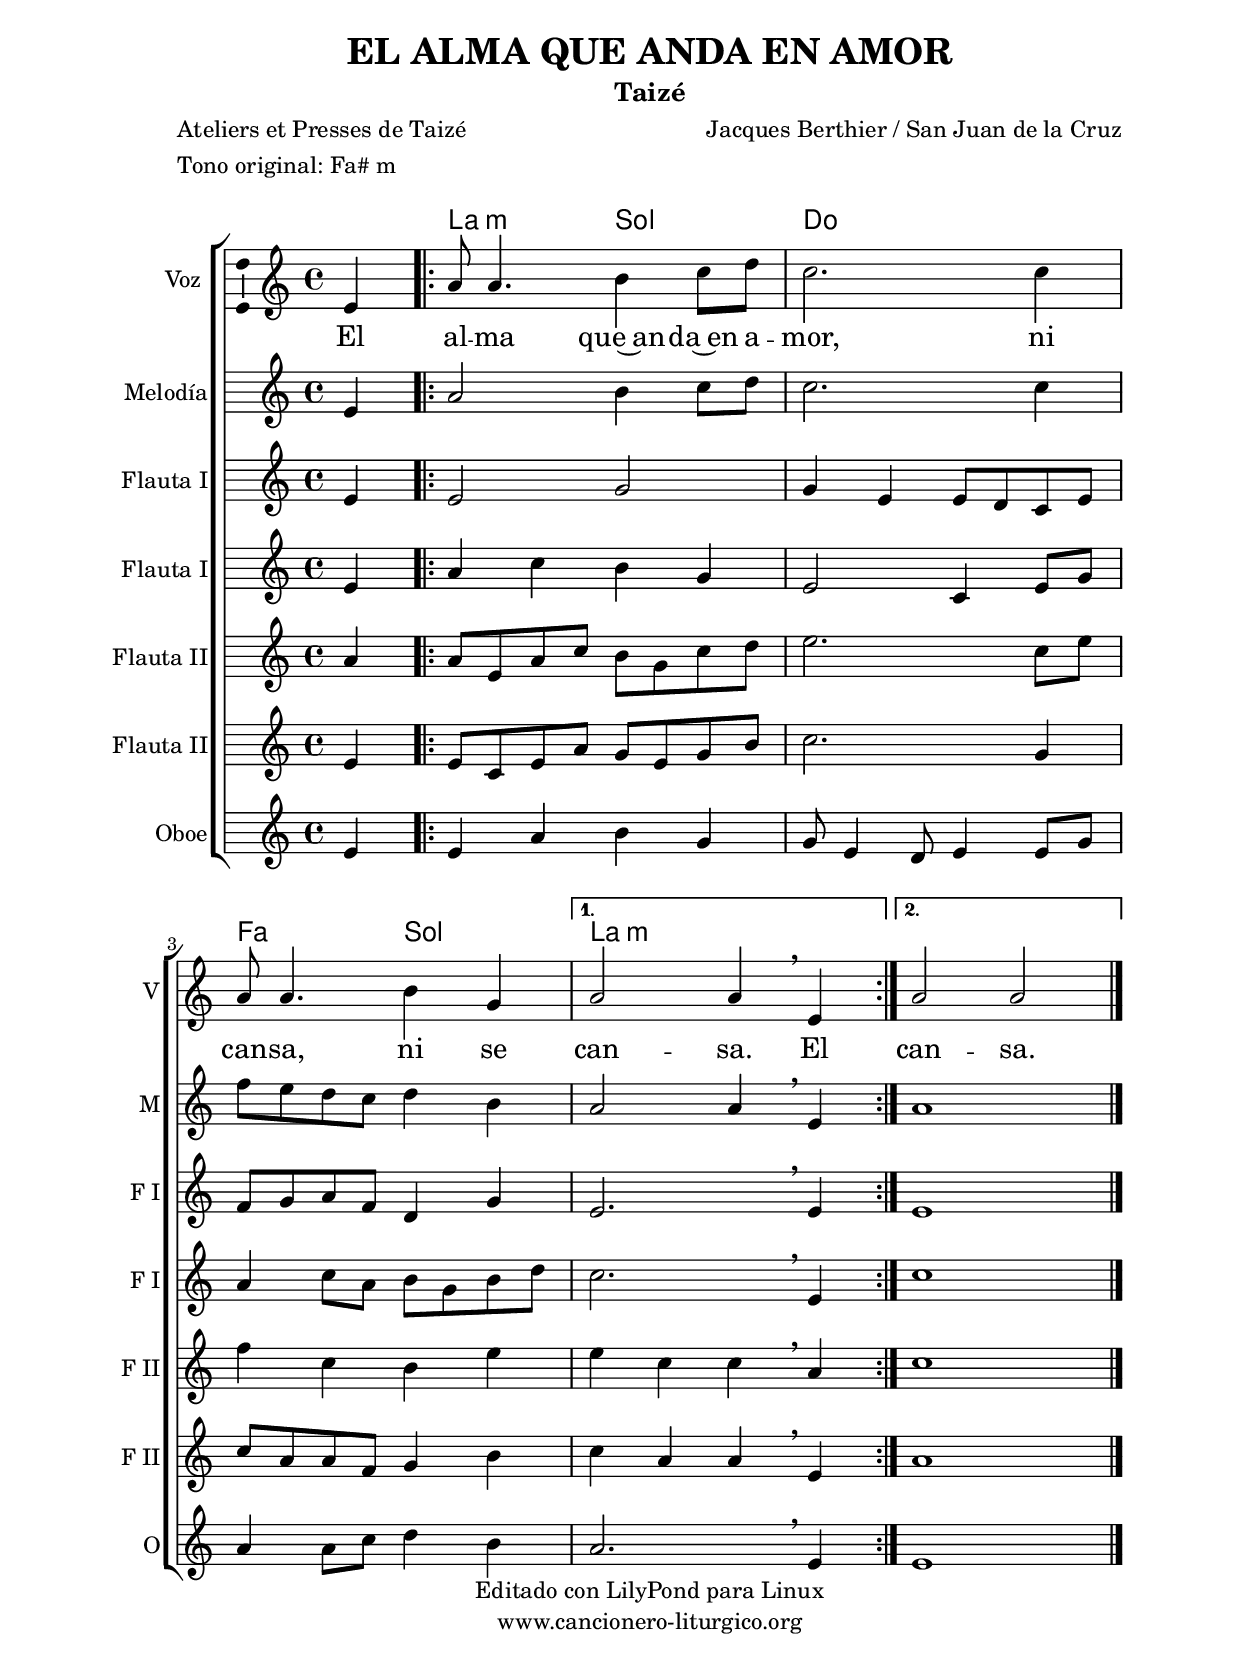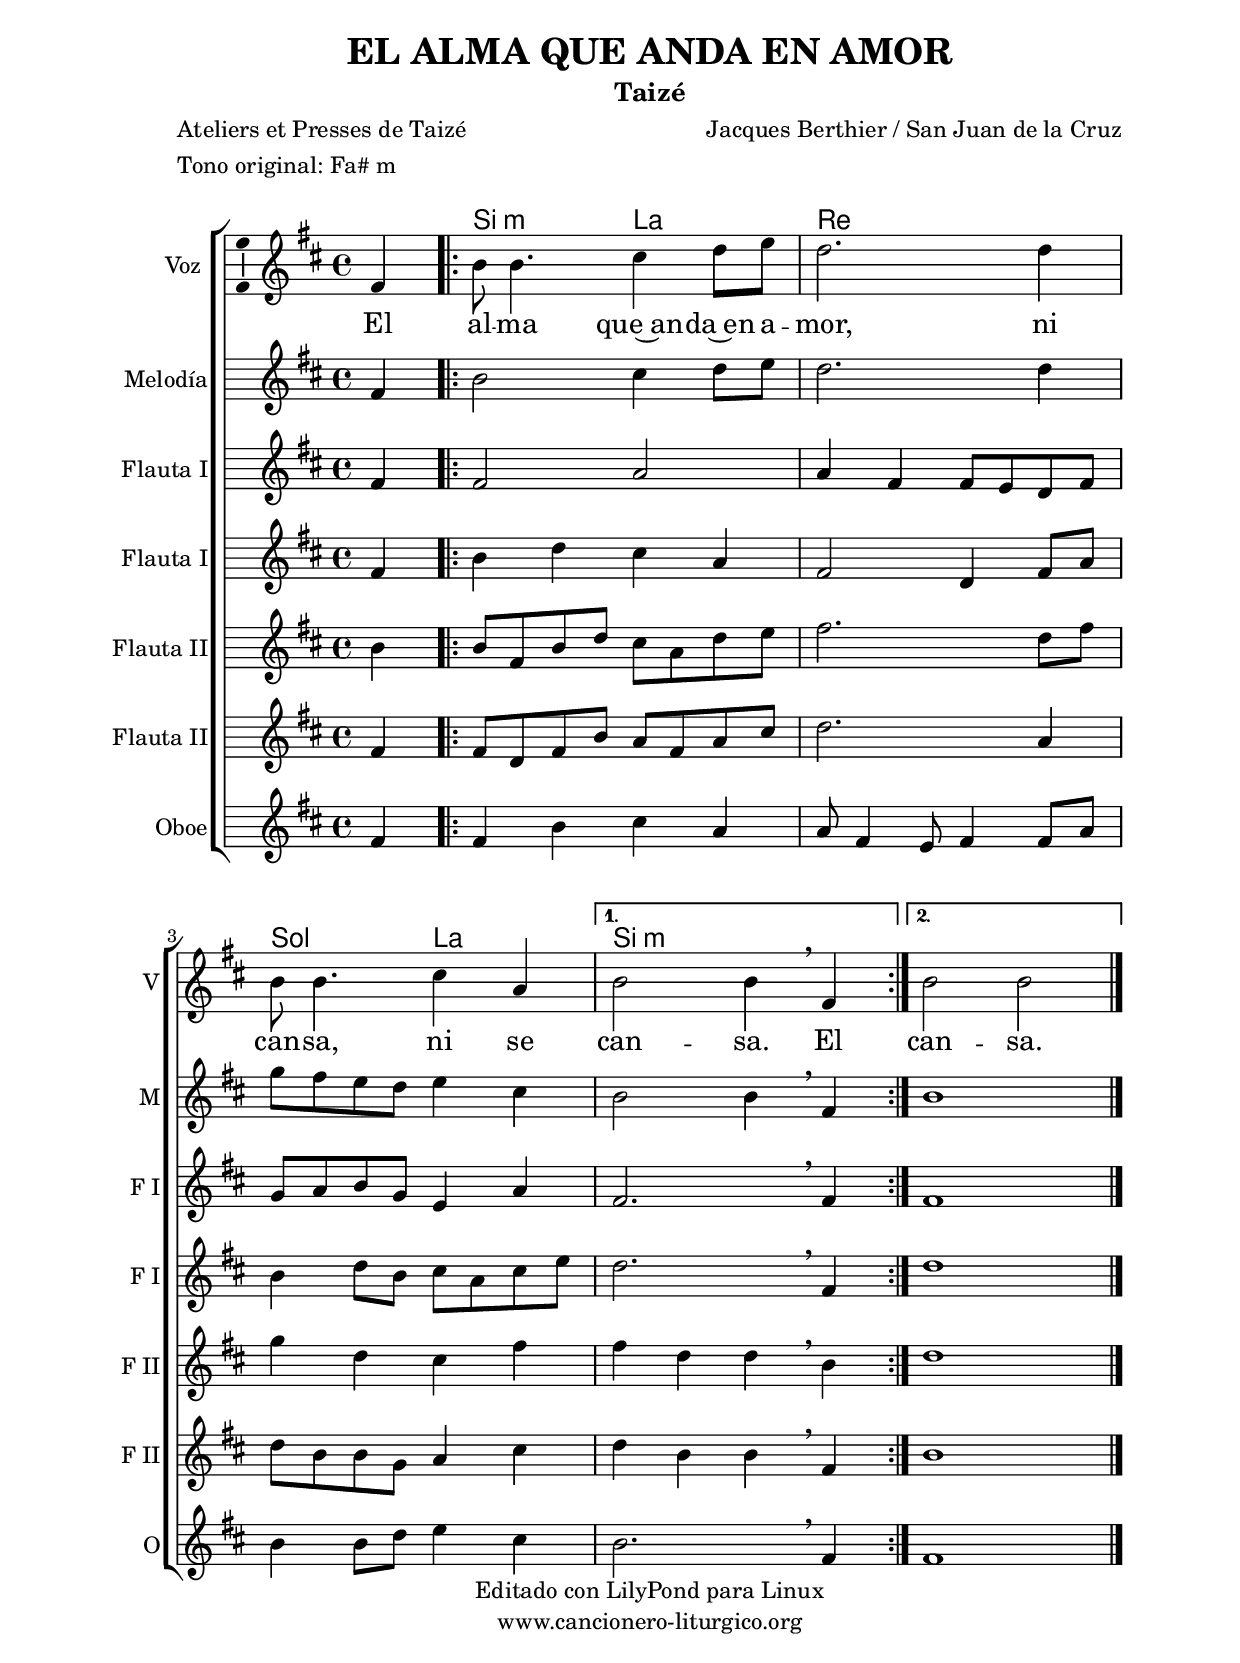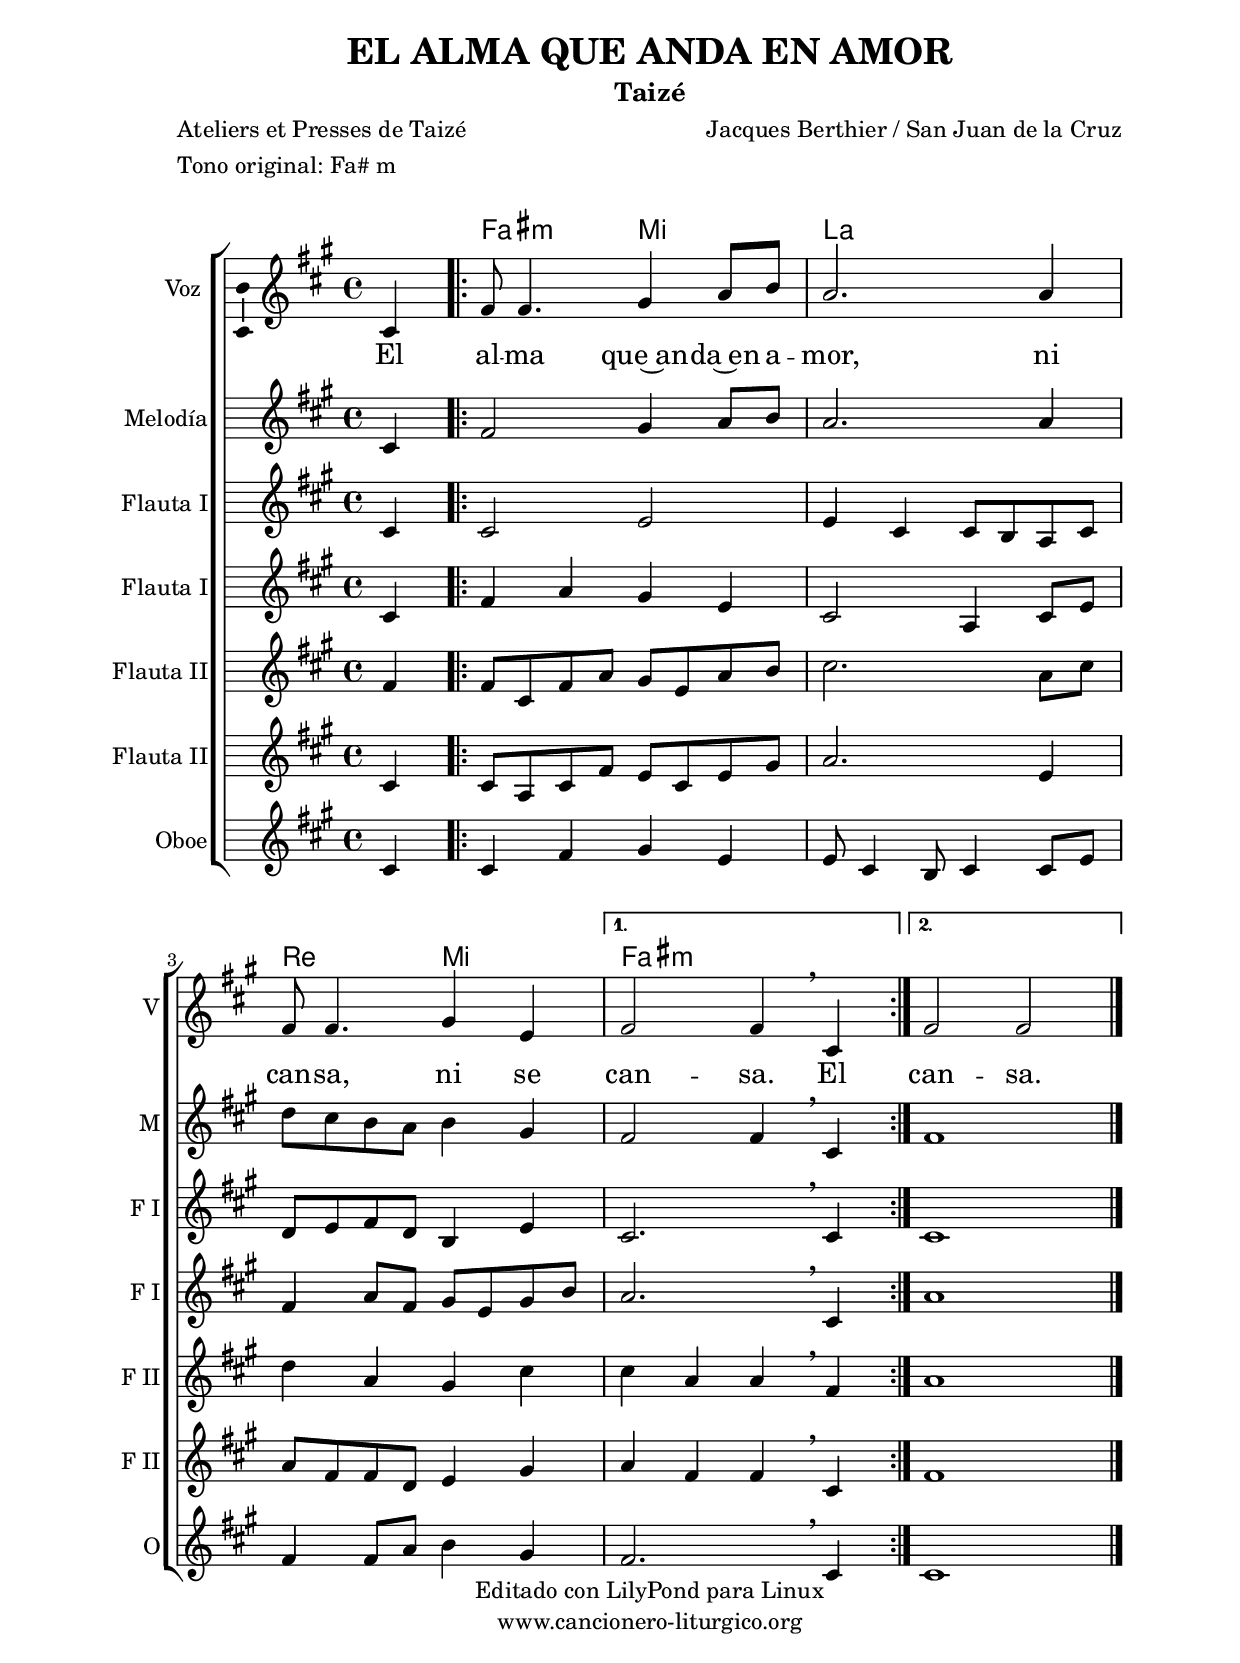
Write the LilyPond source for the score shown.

%
%para convertir .midi en .wav:
%timidity filename.midi -Ow -o finename.wav
%
%
%Para convertir de .wav a .mp3:
%lame -h -m j filename.wav
%
%
%para escuchar el midi:
%timidity nombrefichero.midi
%


%versión de lilypond para la que se ha escrito esta partitura:
\version "2.16.0"

	%Tamaño papel
	#(set-default-paper-size "a4")
	%Tamaño partitura
	#(set-global-staff-size 20)
	%No responde al pulsar sobre una nota
	#(ly:set-option 'point-and-click #f)

%parámetros del encabezamiento:
\header {
	title = "EL ALMA QUE ANDA EN AMOR"
	subtitle = "Taizé"
	composer = "Jacques Berthier / San Juan de la Cruz"
	poet = "Ateliers et Presses de Taizé"
	meter = "Tono original: Fa# m"
	arranger = ""
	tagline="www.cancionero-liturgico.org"
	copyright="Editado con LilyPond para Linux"
	}

%parámetros asociados al papel:
\paper  {
	oddHeaderMarkup = \markup {\fill-line { \on-the-fly #not-first-page \fromproperty #'header:title \on-the-fly #not-first-page \fromproperty #'header:composer }}
	evenHeaderMarkup = \markup {\fill-line { \fromproperty #'header:composer \fromproperty #'header:title }}
	#(set-paper-size "a4")
	print-page-number = ##f
	first-page-number = 1
	print-first-page-number = ##f
%	head-separation = 3.0 \cm
	top-margin = 2.0 \cm
	bottom-margin = 0.5\cm
%%%	bottom-margin = -2.0\cm
	left-margin = 3.0 \cm
	line-width = 16.0 \cm 
	indent = 8\mm
	interscoreline = 2.\mm
	between-system-space = 15\mm
%	para que las partituras no llenen la hoja:
	ragged-bottom = ##t
%	idem para la última hoja:
	ragged-last-bottom = ##f
%	para que las partituras llenen el ancho del papel:
	ragged-last = ##f
	after-title-space = 2.5 \cm
page-count=1
%system-count=8

	%Flexible Vertical Spacing
%	markup-markup-spacing =
%	#'((basic-distance . 15) (minimum-distance . 15) (padding . 3))
	markup-system-spacing =
	#'((basic-distance . 15) (minimum-distance . 15) (padding . 3))
	system-system-spacing =
	#'((basic-distance . 15) (minimum-distance . 15) (padding . 3))
	score-system-spacing =
	#'((basic-distance . 15) (minimum-distance . 15) (padding . 5))
%	top-system-spacing = % header
%	#'((basic-distance . 8) (minimum-distance . 0) (padding . 0))
%	top-markup-spacing =
%	#'((basic-distance . 20) (minimum-distance . 20) (padding . 0))
	last-bottom-spacing = % footer
	#'((basic-distance . 5) (minimum-distance . 5) (padding . 0))
%	score-markup-spacing =
%	#'((basic-distance . 16) (minimum-distance . 13) (padding . 0))

	}


%parámetros que afectan a toda la partitura:
global =  {
	%clave de sol (G):
	\clef G
	%armadura:
	\transpose a c
	\key fis \minor
	\tempo 4=78
	\set Score.tempoHideNote = ##t
	}


acordes = {
\italianChords
\chordmode {
	\transpose a c
{
s4 fis2:m e
a1
d2 e2
fis1:m
fis:m
}
}
}

melodia =

\transpose a c
{
\relative c''{
\time 4/4
\partial 4*1
cis4
\repeat volta 2 {
fis8 fis4. gis4 a8 b
a2. a4
fis8 fis4. gis4 e
}
\alternative{
{
fis2 fis4 \breathe cis4
}
{
fis2 fis
}
}
\bar "|."
}
}


melodiados =

\transpose a c
{
\relative c''{
\time 4/4
\partial 4*1
cis4
\repeat volta 2 {
fis2 gis4 a8 b
a2. a4
d8 cis b a b4 gis
}
\alternative{
{
fis2 fis4 \breathe cis
}
{
fis1
}
}
\bar "|."
}
}


melodiatres =

\transpose a c
{
\relative c''{
\time 4/4
\partial 4*1
cis4
\repeat volta 2 {
cis2 e
e4 cis cis8 b a cis
d8 e fis d b4 e
}
\alternative{
{
cis2. \breathe cis4
}
{
cis1
}
}
\bar "|."
}
}


melodiacuatro =

\transpose a c
{
\relative c''{
\time 4/4
\partial 4*1
cis4
\repeat volta 2 {
fis4 a gis e
cis2 a4 cis8 e
fis4 a8 fis gis e gis b
}
\alternative{
{
a2. \breathe cis,4
}
{
a'1
}
}
\bar "|."
}
}


melodiacinco =

\transpose a c
{
\relative c''{
\time 4/4
\partial 4*1
fis4
\repeat volta 2 {
fis8 cis fis a gis e a b
cis2. a8 cis
d4 a gis cis
}
\alternative{
{
cis4 a a \breathe fis
}
{
a1
}
}
\bar "|."
}
}


melodiaseis =

\transpose a c
{
\relative c''{
\time 4/4
\partial 4*1
cis4
\repeat volta 2 {
cis8 a cis fis e cis e gis
a2. e4
a8 fis fis d e4 gis
}
\alternative{
{
a4 fis fis \breathe cis
}
{
fis1
}
}
\bar "|."
}
}


melodiasiete =

\transpose a c
{
\relative c''{
\time 4/4
\partial 4*1
cis4
\repeat volta 2 {
cis4 fis gis e
e8 cis4 b8 cis4 cis8 e
fis4 fis8 a b4 gis
}
\alternative{
{
fis2. \breathe cis4
}
{
cis1
}
}
\bar "|."
}
}



texto = \lyricmode {
El al -- ma que~an -- da~en a -- mor,
ni can -- sa, ni se can -- sa. El
can -- sa.

}


acordesStaff = \context ChordNames = acordesStaff <<
	\set chordChanges = ##t
	\acordes
	>>


vozStaff = \context Voice = vozStaff
\with {\consists "Ambitus_engraver"}
<<
	\set Staff.instrumentName = "Voz"
	\set Staff.shortInstrumentName = "V"
%	\set Staff.midiInstrument = #"clarinet"
%	\set Staff.midiInstrument = #"cello"
%	\set Staff.midiInstrument = #"flute"
	\set Staff.midiInstrument = #"electric guitar (jazz)"
%	\set Staff.midiInstrument = #"english horn"
%	\set Staff.midiInstrument = #"violin"
%	\set Staff.midiInstrument = #"glockenspiel"
	\set Staff.midiMinimumVolume = #0.7
	\set Staff.midiMaximumVolume = #0.9
	\global
	\melodia
	>>

vozdosStaff = \context Voice = vozdosStaff
<<
	\set Staff.instrumentName = "Melodía"
	\set Staff.shortInstrumentName = "M"
	\override Staff.StaffSymbol #'staff-space = #(magstep -0.35)
	\set Staff.midiInstrument = #"electric guitar (jazz)"
	\set Staff.midiMinimumVolume = #0.7
	\set Staff.midiMaximumVolume = #0.9
	\global
	\melodiados
	>>

voztresStaff = \context Voice = voztresStaff
<<
	\set Staff.instrumentName = "Flauta I"
	\set Staff.shortInstrumentName = "F I"
	\override Staff.StaffSymbol #'staff-space = #(magstep -0.35)
	\set Staff.midiInstrument = #"flute"
	\set Staff.midiMinimumVolume = #0.7
	\set Staff.midiMaximumVolume = #0.9
	\global
	\melodiatres
	>>

vozcuatroStaff = \context Voice = vozcuatroStaff
<<
	\set Staff.instrumentName = "Flauta I"
	\set Staff.shortInstrumentName = "F I"
	\override Staff.StaffSymbol #'staff-space = #(magstep -0.35)
	\set Staff.midiInstrument = #"english horn"
	\set Staff.midiMinimumVolume = #0.7
	\set Staff.midiMaximumVolume = #0.9
	\global
	\melodiacuatro
	>>

vozcincoStaff = \context Voice = vozcincoStaff
<<
	\set Staff.instrumentName = "Flauta II"
	\set Staff.shortInstrumentName = "F II"
	\override Staff.StaffSymbol #'staff-space = #(magstep -0.35)
	\set Staff.midiInstrument = #"violin"
	\set Staff.midiMinimumVolume = #0.7
	\set Staff.midiMaximumVolume = #0.9
	\global
	\melodiacinco
	>>

vozseisStaff = \context Voice = vozseisStaff
<<
	\set Staff.instrumentName = "Flauta II"
	\set Staff.shortInstrumentName = "F II"
	\override Staff.StaffSymbol #'staff-space = #(magstep -0.35)
	\set Staff.midiInstrument = #"violin"
	\set Staff.midiMinimumVolume = #0.7
	\set Staff.midiMaximumVolume = #0.9
	\global
	\melodiaseis
	>>

vozsieteStaff = \context Voice = vozsieteStaff
<<
	\set Staff.instrumentName = "Oboe"
	\set Staff.shortInstrumentName = "O"
	\override Staff.StaffSymbol #'staff-space = #(magstep -0.35)
	\set Staff.midiInstrument = #"violin"
	\set Staff.midiMinimumVolume = #0.7
	\set Staff.midiMaximumVolume = #0.9
	\global
	\melodiasiete
	>>

textoStaff = \context Lyrics = textoStaff <<
	\lyricsto vozStaff \texto
	>>

\book {
	\score {
		\context ChoirStaff {
%			\override StaffGroup.SystemStartBracket #'collapse-height = #1
%			\override Score.SystemStartBar #'collapse-height = #1
			<<
			\acordesStaff
			\vozStaff
			\textoStaff
			\vozdosStaff
			\voztresStaff
			\vozcuatroStaff
			\vozcincoStaff
			\vozseisStaff
			\vozsieteStaff
			>>
			}
		\layout {
	    		\context {
				\Lyrics
				\override LyricText #'font-size = #2
				}
	   		 \context {
				\Score
				\override StaffSymbol #'staff-space = #(magstep +3)
				}
			}
		}
	\score {
		\unfoldRepeats
		\context ChoirStaff {
			<<
			\acordesStaff
			\vozStaff
			\vozdosStaff
			\voztresStaff
			\vozcuatroStaff
			\vozcincoStaff
			\vozseisStaff
			\vozsieteStaff
			>>
			}
		\midi {
	  		\context {
	  			\Score
				tempoWholesPerMinute = #(ly:make-moment 70 4)
				}
			}
		}
	}



#(define output-suffix "C")
\book {
	\score {
		\context ChoirStaff {
%			\override StaffGroup.SystemStartBracket #'collapse-height = #1
%			\override Score.SystemStartBar #'collapse-height = #1
\transpose c d
			<<
			\acordesStaff
			\vozStaff
			\textoStaff
			\vozdosStaff
			\voztresStaff
			\vozcuatroStaff
			\vozcincoStaff
			\vozseisStaff
			\vozsieteStaff
			>>
			}
		\layout {
	    		\context {
				\Lyrics
				\override LyricText #'font-size = #2
				}
	   		 \context {
				\Score
				\override StaffSymbol #'staff-space = #(magstep +3)
				}
			}
		}
	}

#(define output-suffix "S")
\book {
	\score {
		\context ChoirStaff {
%			\override StaffGroup.SystemStartBracket #'collapse-height = #1
%			\override Score.SystemStartBar #'collapse-height = #1
\transpose c a,
			<<
			\acordesStaff
			\vozStaff
			\textoStaff
			\vozdosStaff
			\voztresStaff
			\vozcuatroStaff
			\vozcincoStaff
			\vozseisStaff
			\vozsieteStaff
			>>
			}
		\layout {
	    		\context {
				\Lyrics
				\override LyricText #'font-size = #2
				}
	   		 \context {
				\Score
				\override StaffSymbol #'staff-space = #(magstep +3)
				}
			}
		}
	}


